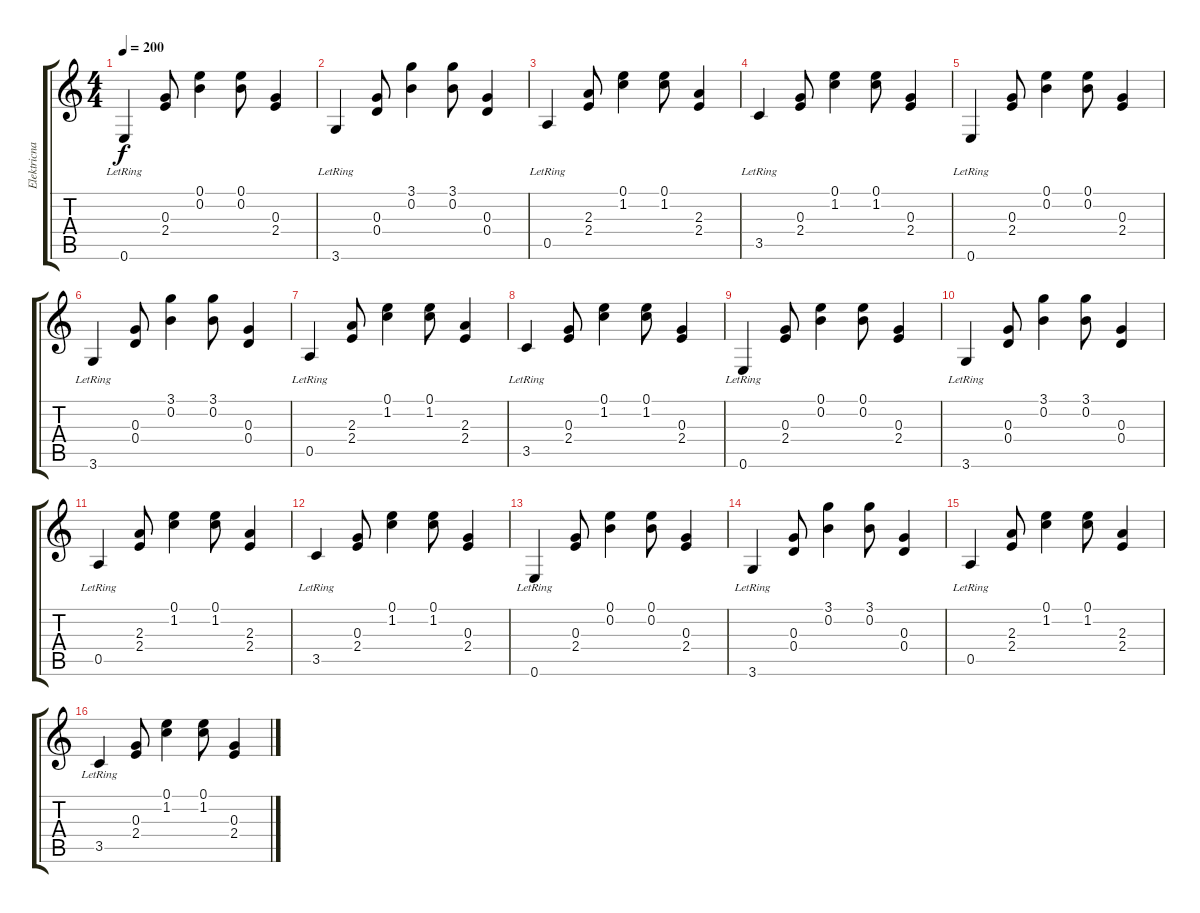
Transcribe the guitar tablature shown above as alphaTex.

\track ("Elektricna gitara" "Elektricna") {instrument electricguitarclean}
\staff {score tabs}
\tuning (E4 B3 G3 D3 A2 E2) {hide}
\ts (4 4)
\tempo 200
\clef g2
\ks c
0.6{lr}.4{dy f} (0.3 2.4).8 (0.1 0.2).4 (0.1 0.2).8 (0.3 2.4).4 |
3.6{lr}.4 (0.3 0.4).8 (3.1 0.2).4 (3.1 0.2).8 (0.3 0.4).4 |
0.5{lr}.4 (2.3 2.4).8 (0.1 1.2).4 (0.1 1.2).8 (2.3 2.4).4 |
3.5{lr}.4 (0.3 2.4).8 (0.1 1.2).4 (0.1 1.2).8 (0.3 2.4).4 |
0.6{lr}.4 (0.3 2.4).8 (0.1 0.2).4 (0.1 0.2).8 (0.3 2.4).4 |
3.6{lr}.4 (0.3 0.4).8 (3.1 0.2).4 (3.1 0.2).8 (0.3 0.4).4 |
0.5{lr}.4 (2.3 2.4).8 (0.1 1.2).4 (0.1 1.2).8 (2.3 2.4).4 |
3.5{lr}.4 (0.3 2.4).8 (0.1 1.2).4 (0.1 1.2).8 (0.3 2.4).4 |
0.6{lr}.4 (0.3 2.4).8 (0.1 0.2).4 (0.1 0.2).8 (0.3 2.4).4 |
3.6{lr}.4 (0.3 0.4).8 (3.1 0.2).4 (3.1 0.2).8 (0.3 0.4).4 |
0.5{lr}.4 (2.3 2.4).8 (0.1 1.2).4 (0.1 1.2).8 (2.3 2.4).4 |
3.5{lr}.4 (0.3 2.4).8 (0.1 1.2).4 (0.1 1.2).8 (0.3 2.4).4 |
0.6{lr}.4 (0.3 2.4).8 (0.1 0.2).4 (0.1 0.2).8 (0.3 2.4).4 |
3.6{lr}.4 (0.3 0.4).8 (3.1 0.2).4 (3.1 0.2).8 (0.3 0.4).4 |
0.5{lr}.4 (2.3 2.4).8 (0.1 1.2).4 (0.1 1.2).8 (2.3 2.4).4 |
3.5{lr}.4 (0.3 2.4).8 (0.1 1.2).4 (0.1 1.2).8 (0.3 2.4).4
